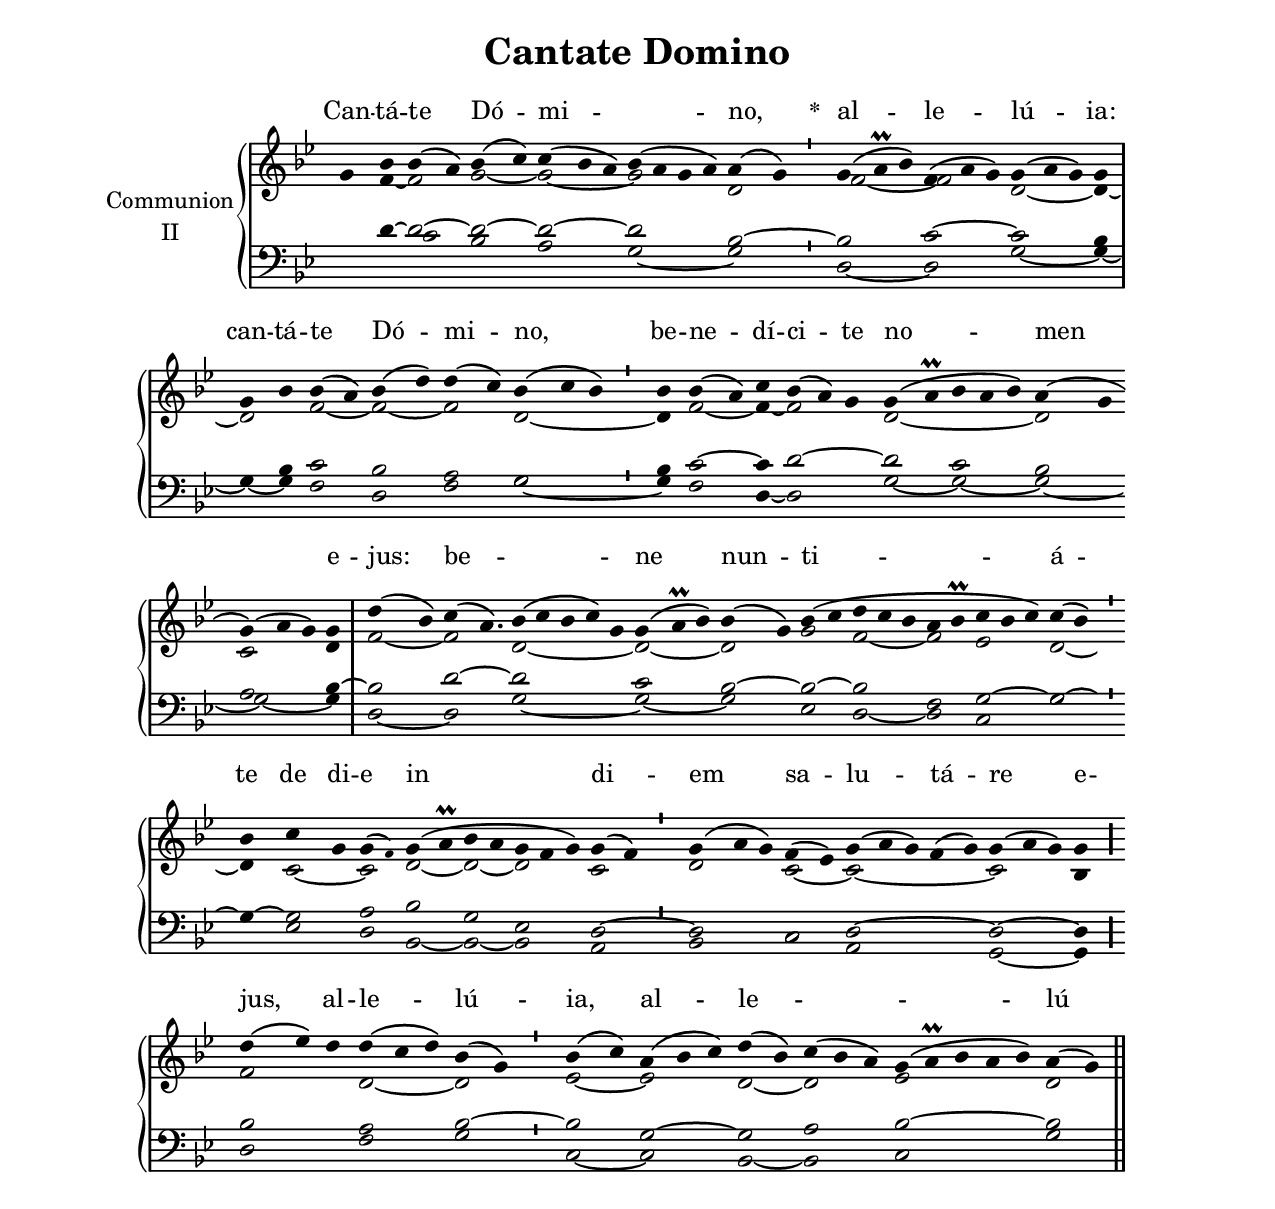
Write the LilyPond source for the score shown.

\version "2.18"
\include "gregorian.ly"
\include "noh2.ily"


%Page reference: page ii.60
%(volume.page)

global = {
 \key g \minor
 \cadenzaOn 
}

\header {
  title = \markup \center-column {"Cantate Domino" \vspace #1 }
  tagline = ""
  composer = ""
}

\paper {
 #(include-special-characters)
  oddHeaderMarkup = \markup \fill-line {
    \line {}
    \center-column {
      \on-the-fly #first-page     " "
      \on-the-fly #not-first-page "Cantate Domino"
    }
    \line { \on-the-fly #print-page-number-check-first \fromproperty #'page:page-number-string }
  }
  evenHeaderMarkup = \markup \fill-line {
    \line { \on-the-fly #print-page-number-check-first \fromproperty #'page:page-number-string }
    \center-column { "Cantate Domino" }
    \line {}
  }
}

chantText = \lyricmode {
Can -- tá -- te Dó -- mi -- _ no, 
\set stanza = " * " al -- le -- lú -- ia: 
can -- tá -- te Dó -- mi -- no, be -- ne -- dí -- ci -- te no -- men e -- jus: 
be -- _ _ ne nun -- ti -- á -- te de di -- e in di -- em sa -- lu -- tá -- re e -- jus, 
al -- le -- lú -- ia, al -- le -- _ _ lú -- ia. }

chantMusic = {
\tieDown   g'4 bes'4 bes'4 ( a'4) bes'4 ( c''4) c''4 ( bes'4 a'4) bes'4 ( a'4 g'4 a'4) a'4 ( g'4) \divisioMinima
 g'4 ( a'\prall bes'4) f'4 ( a'4 g'4) g'4 ( a'4 g'4) g'4 \divisioMaxima \forceBreak

 g'4 bes'4 bes'4 ( a'4) bes'4 ( d''4) d''4 ( c''4) bes'4 ( c''4 bes'4) \divisioMinima
 bes'4 bes'4 ( a'4) c''4 bes'4 ( a'4) g'4 g'4 ( a'\prall bes'4 a'4 bes'4) a'4 ( g'4 \forceBreak
) g'4 ( a'4 g'4) g'4 \divisioMaxima
 d''4 ( bes'4) c''4 ( a'4.) bes'4 ( c''4 bes'4 c''4) g'4 g'4 ( a'\prall bes'4) bes'4 ( g'4) bes'4 ( c''4 d''4 c''4 bes'4 a'4 bes'\prall c''4 bes'4 c''4) c''4 ( bes'4) \divisioMinima \forceBreak

 bes'4 c''4 g'4 g'4 ( \once \tweak #'font-size #-4 f' ) g'4 ( a'\prall bes'4 a'4 g'4 f'4 g'4) g'4 ( f'4) \divisioMinima
 g'4 ( a'4 g'4) f'4 ( ees'4) g'4 ( a'4 g'4) f'4 ( g'4) g'4 ( a'4 g'4) g'4 \divisioMaior \forceBreak

 d''4 ( ees''4) d''4 d''4 ( c''4 d''4) bes'4 ( g'4) \divisioMinima
 bes'4 ( c''4) a'4 ( bes'4 c''4) d''4 ( bes'4) c''4 ( bes'4 a'4) g'4 ( a'\prall bes'4 a'4 bes'4) a'4 ( g'4) \finalis

}

altoMusic = {
r4 f'4 ~ f'2 g'2 ~ g'2*3/2 ~ g'2*4/2 d'2 \divisioMinima
f'2*3/2 ~ f'2*3/2 d'2*3/2 ~ d'4 ~ \divisioMaxima
d'2 f'2 ~ f'2 ~ f'2 d'2*3/2 ~ \divisioMinima
d'4 f'2 ~ f'4 ~ f'2*3/2 d'2*5/2 ~ d'2 c'2*3/2 d'4 \divisioMaxima
f'2 ~ f'2*5/4 d'2*5/2 ~ d'2*3/2 ~ d'2 g'2 f'2*3/2 ~ f'2 ees'2*3/2 d'2 ~ \divisioMinima
d'4 c'2 ~ c'2 d'2 ~ d'2 ~ d'2*3/2 c'2 \divisioMinima
d'2*3/2 c'2 ~ c'2*5/2 ~ c'2*3/2 bes4 \divisioMaior
f'2*3/2 d'2*3/2 ~ d'2 \divisioMinima
ees'2 ~ ees'2*3/2 d'2 ~ d'2*3/2 ees'2*5/2 d'2 \finalis
}

tenorMusic = {
r4 d'4 ~ d'2 ~ d'2 ~ d'2*3/2 ~ d'2*4/2 bes2 ~ \divisioMinima
bes2*3/2 c'2*3/2 ~ c'2*3/2 bes4 \divisioMaxima
r4 bes4 c'2 bes2 a2 g2*3/2 \divisioMinima
bes4 c'2 ~ c'4 d'2*3/2 ~ d'2 c'2*3/2 bes2 a2*3/2 bes4 ~ \divisioMaxima
bes2 d'2*5/4 ~ d'2*5/2 c'2*3/2 bes2 ~ bes2 ~ bes2*3/2 f2 g2*3/2 ~ g2 ~ \divisioMinima
g4 ~ g2 a2 bes2 g2 ees2*3/2 d2 ~ \divisioMinima
d2*3/2 c2 d2*5/2 ~ d2*3/2 ~ d4 \divisioMaior
bes2*3/2 a2*3/2 bes2 ~ \divisioMinima
bes2 g2*3/2 ~ g2 a2*3/2 bes2*5/2 ~ bes2 \finalis
}

bassMusic = {
r4 r4 c'2 bes2 a2*3/2 g2*4/2 ~ g2 \divisioMinima
d2*3/2 ~ d2*3/2 g2*3/2 ~ g4 ~ \divisioMaxima
g4 ~ g4 f2 d2 f2 g2*3/2 ~ \divisioMinima
g4 f2 d4 ~ d2*3/2 g2 ~ g2*3/2 ~ g2 ~ g2*3/2 ~ g4 \divisioMaxima
d2 ~ d2*5/4 g2*5/2 ~ g2*3/2 ~ g2 ees2 d2*3/2 ~ d2 c2*3/2 g2 \divisioMinima
r4 ees2 d2 bes,2 ~ bes,2 ~ bes,2*3/2 a,2 \divisioMinima
bes,2*3/2 c2 a,2*5/2 g,2*3/2 ~ g,4 \divisioMaior
d2*3/2 f2*3/2 g2 \divisioMinima
c2 ~ c2*3/2 bes,2 ~ bes,2*3/2 c2*5/2 g2 \finalis
}

voiceLines = {
\voiceLineStyle


}

\score{
  <<
    \new GrandStaff <<
      \set GrandStaff.autoBeaming = ##f
      \set GrandStaff.instrumentName = \markup \center-column {
        "Communion"
        "II"
      }
      \new Staff = up <<
        \new Voice = "chant" {
          \voiceOne \global \chantMusic
        }
        \new Voice {
          \voiceTwo \global \altoMusic
        }
      >>

      \new Staff = down <<
        \clef bass
        \new Voice {
          \voiceOne \global \tenorMusic
        }
        \new Voice {
          \voiceTwo \global \bassMusic
        }
	\new Voice {
        \voiceThree \global \voiceLines
        }
      >>
    >>
    \new Lyrics \lyricsto chant {
      \chantText
    }
  >>
  \layout{
  }
  \midi{
    \tempo 4 = 125
  }
}
